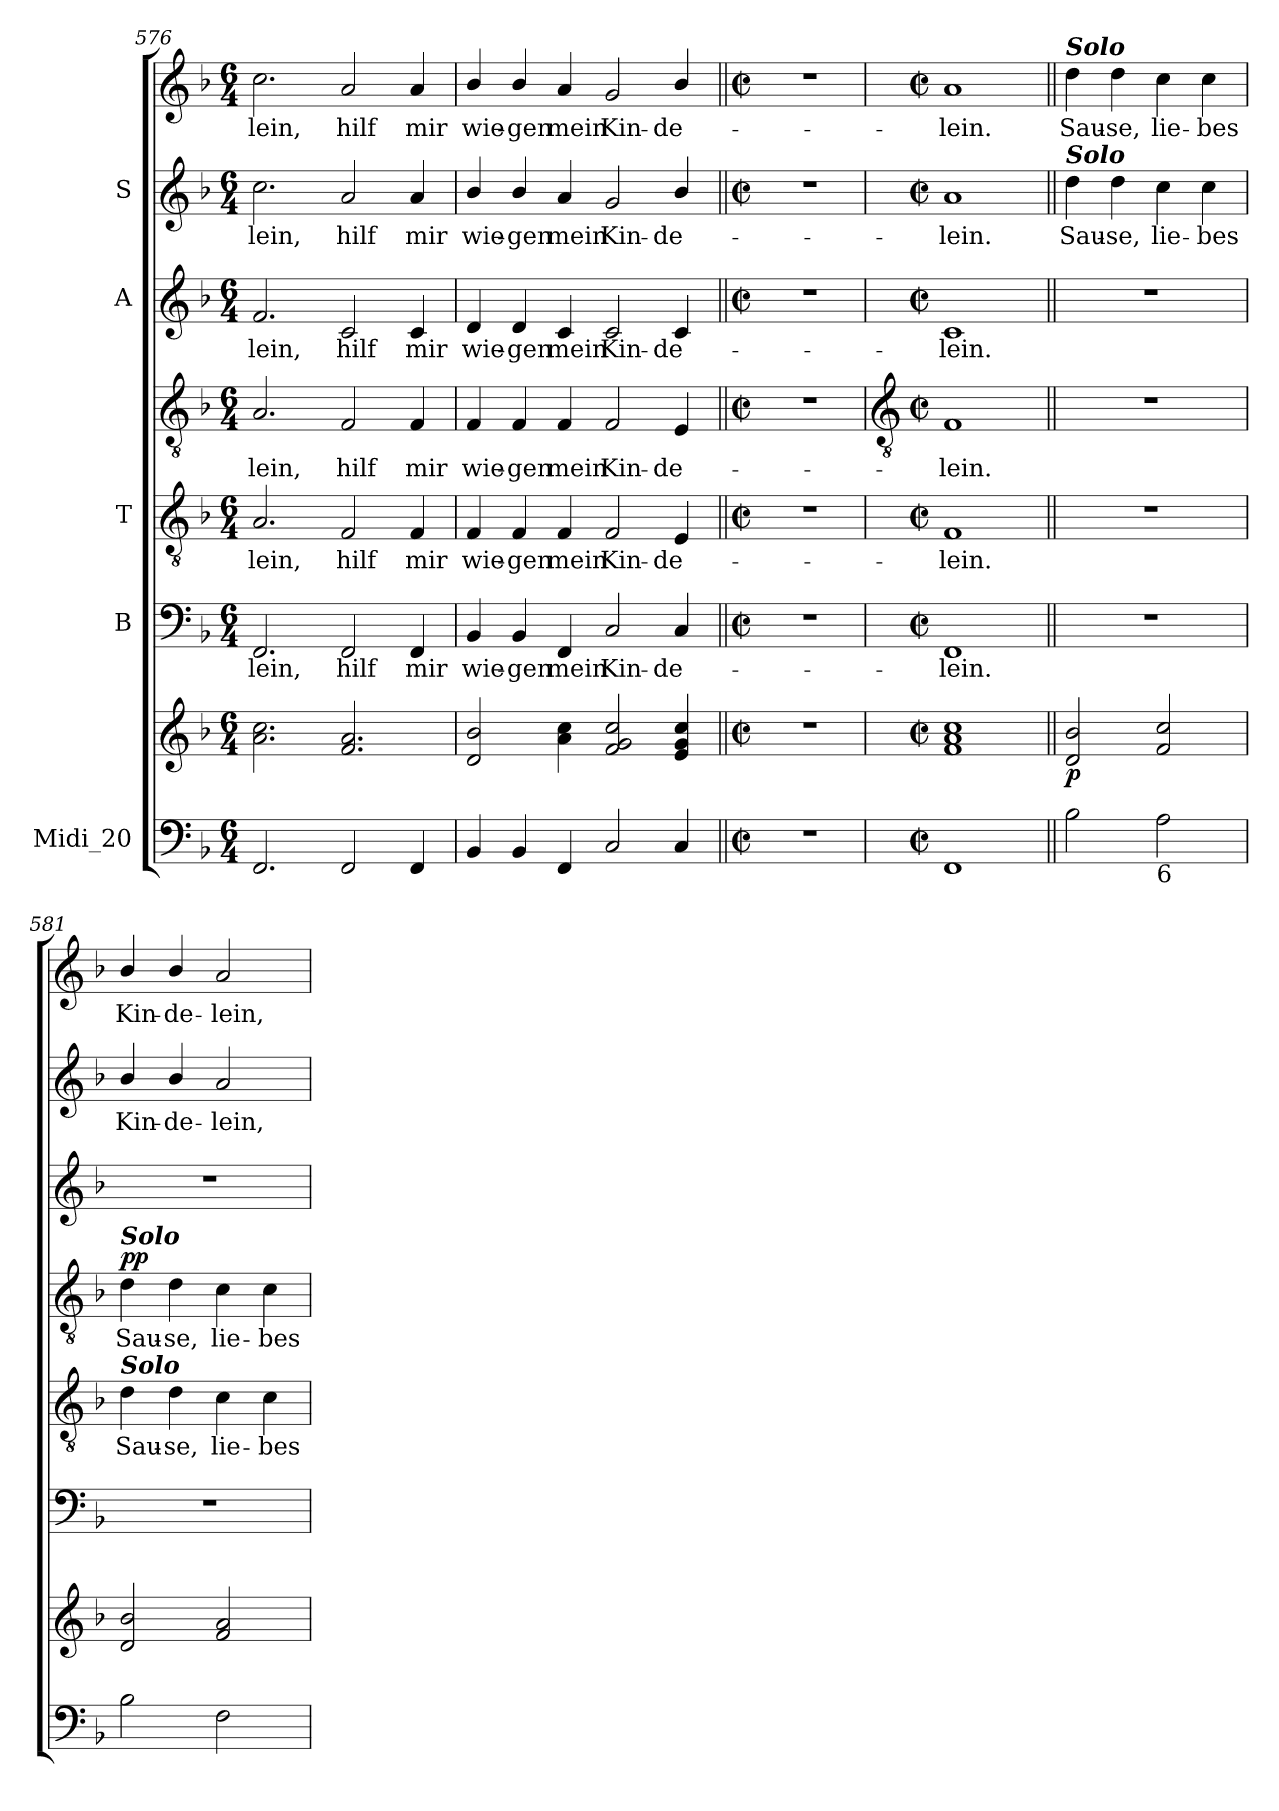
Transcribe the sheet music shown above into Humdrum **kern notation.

**kern	**kern	**dynam	**kern	**text	**kern	**text	**kern	**text	**dynam	**kern	**text	**kern	**text	**kern	**text
*part5	*part5	*part5	*part4	*part4	*part3	*part3	*part3	*part3	*part3	*part2	*part2	*part1	*part1	*part1	*part1
*staff8	*staff7	*staff7/8	*staff6	*staff6	*staff5	*staff5	*staff4	*staff4	*staff4/5	*staff3	*staff3	*staff2	*staff2	*staff1	*staff1
*I"Midi_20	*	*	*I"B	*	*I"T	*	*	*	*	*I"A	*	*I"S	*	*	*
*clefF4	*clefG2	*	*clefF4	*	*clefGv2	*	*clefGv2	*	*	*clefG2	*	*clefG2	*	*clefG2	*
*k[b-]	*k[b-]	*	*k[b-]	*	*k[b-]	*	*k[b-]	*	*	*k[b-]	*	*k[b-]	*	*k[b-]	*
*F:	*F:	*	*F:	*	*F:	*	*F:	*	*	*F:	*	*F:	*	*F:	*
*M6/4	*M6/4	*	*M6/4	*	*M6/4	*	*M6/4	*	*	*M6/4	*	*M6/4	*	*M6/4	*
=576	=576	=576	=576	=576	=576	=576	=576	=576	=576	=576	=576	=576	=576	=576	=576
!	!	!	!	!LO:LY:b	!	!LO:LY:b	!	!LO:LY:b	!	!	!LO:LY:b	!	!LO:LY:b	!	!LO:LY:b
2.FF	2.a 2.cc	.	2.FF	-lein,	2.A	-lein,	2.A	-lein,	.	2.f	-lein,	2.cc	-lein,	2.cc	-lein,
!	!	!	!	!LO:LY:b	!	!LO:LY:b	!	!LO:LY:b	!	!	!LO:LY:b	!	!LO:LY:b	!	!LO:LY:b
2FF	2.f 2.a	.	2FF	hilf	2F	hilf	2F	hilf	.	2c	hilf	2a	hilf	2a	hilf
!	!	!	!	!LO:LY:b	!	!LO:LY:b	!	!LO:LY:b	!	!	!LO:LY:b	!	!LO:LY:b	!	!LO:LY:b
4FF	.	.	4FF	mir	4F	mir	4F	mir	.	4c	mir	4a	mir	4a	mir
=577	=577	=577	=577	=577	=577	=577	=577	=577	=577	=577	=577	=577	=577	=577	=577
!	!	!	!	!LO:LY:b	!	!LO:LY:b	!	!LO:LY:b	!	!	!LO:LY:b	!	!LO:LY:b	!	!LO:LY:b
4BB-	2d 2b-	.	4BB-	wie-	4F	wie-	4F	wie-	.	4d	wie-	4b-/	wie-	4b-/	wie-
!	!	!	!	!LO:LY:b	!	!LO:LY:b	!	!LO:LY:b	!	!	!LO:LY:b	!	!LO:LY:b	!	!LO:LY:b
4BB-	.	.	4BB-	-gen	4F	-gen	4F	-gen	.	4d	-gen	4b-/	-gen	4b-/	-gen
!	!	!	!	!LO:LY:b	!	!LO:LY:b	!	!LO:LY:b	!	!	!LO:LY:b	!	!LO:LY:b	!	!LO:LY:b
4FF	4a 4cc	.	4FF	mein	4F	mein	4F	mein	.	4c	mein	4a	mein	4a	mein
!	!	!	!	!LO:LY:b	!	!LO:LY:b	!	!LO:LY:b	!	!	!LO:LY:b	!	!LO:LY:b	!	!LO:LY:b
2C	2f 2g 2cc	.	2C	Kin-	2F	Kin-	2F	Kin-	.	2c	Kin-	2g	Kin-	2g	Kin-
!	!	!	!	!LO:LY:b	!	!LO:LY:b	!	!LO:LY:b	!	!	!LO:LY:b	!	!LO:LY:b	!	!LO:LY:b
4C	4e 4g 4cc	.	4C	-de-	4E	-de-	4E	-de-	.	4c	-de-	4b-/	-de-	4b-/	-de-
=578||	=578||	=578||	=578||	=578||	=578||	=578||	=578||	=578||	=578||	=578||	=578||	=578||	=578||	=578||	=578||
*M2/2	*M2/2	*	*M2/2	*	*M2/2	*	*M2/2	*	*	*M2/2	*	*M2/2	*	*M2/2	*
*met(c|)	*met(c|)	*	*met(c|)	*	*met(c|)	*	*met(c|)	*	*	*met(c|)	*	*met(c|)	*	*met(c|)	*
1r	1r	.	1r	.	1r	.	1r	.	.	1r	.	1r	.	1r	.
!!LO:LB:g=z
=579	=579	=579	=579	=579	=579	=579	=579	=579	=579	=579	=579	=579	=579	=579	=579
*	*	*	*	*	*	*	*clefGv2	*	*	*	*	*	*	*	*
*M2/2	*M2/2	*	*M2/2	*	*M2/2	*	*M2/2	*	*	*M2/2	*	*M2/2	*	*M2/2	*
*met(c|)	*met(c|)	*	*met(c|)	*	*met(c|)	*	*met(c|)	*	*	*met(c|)	*	*met(c|)	*	*met(c|)	*
!	!	!	!	!LO:LY:b	!	!LO:LY:b	!	!LO:LY:b	!	!	!LO:LY:b	!	!LO:LY:b	!	!LO:LY:b
1FF	1f 1a 1cc	.	1FF	-lein.	1F	-lein.	1F	-lein.	.	1c	-lein.	1a	-lein.	1a	-lein.
=580||	=580||	=580||	=580||	=580||	=580||	=580||	=580||	=580||	=580||	=580||	=580||	=580||	=580||	=580||	=580||
!	!	!	!	!	!	!	!	!	!	!	!	!	!	!LO:TX:a:Bi:t=Solo	!
!	!	!	!	!	!	!	!	!	!	!	!	!LO:TX:a:Bi:t=Solo	!	!	!
!	!	!LO:DY:b	!	!	!	!	!	!	!	!	!	!	!LO:LY:b	!	!LO:LY:b
2B-	2d 2b-	p	1r	.	1r	.	1r	.	.	1r	.	4dd	Sau-	4dd	Sau-
!	!	!	!	!	!	!	!	!	!	!	!	!	!LO:LY:b	!	!LO:LY:b
.	.	.	.	.	.	.	.	.	.	.	.	4dd	-se,	4dd	-se,
!LO:TX:b:t=6	!	!	!	!	!	!	!	!	!	!	!	!	!	!	!
!	!	!	!	!	!	!	!	!	!	!	!	!	!LO:LY:b	!	!LO:LY:b
2A	2f 2cc	.	.	.	.	.	.	.	.	.	.	4cc	lie-	4cc	lie-
!	!	!	!	!	!	!	!	!	!	!	!	!	!LO:LY:b	!	!LO:LY:b
.	.	.	.	.	.	.	.	.	.	.	.	4cc	-bes	4cc	-bes
=581	=581	=581	=581	=581	=581	=581	=581	=581	=581	=581	=581	=581	=581	=581	=581
!	!	!	!	!	!	!	!LO:TX:a:Bi:t=Solo	!	!	!	!	!	!	!	!
!	!	!	!	!	!LO:TX:a:Bi:t=Solo	!	!	!	!	!	!	!	!	!	!
!	!	!	!	!	!	!LO:LY:b	!	!LO:LY:b	!LO:DY:b=2	!	!	!	!LO:LY:b	!	!LO:LY:b
!	!	!	!	!	!	!	!	!	!LO:DY:n=1:b	!	!	!	!	!	!
2B-	2d 2b-	.	1r	.	4d	Sau-	4d	Sau-	p p	1r	.	4b-/	Kin-	4b-/	Kin-
!	!	!	!	!	!	!LO:LY:b	!	!LO:LY:b	!	!	!	!	!LO:LY:b	!	!LO:LY:b
.	.	.	.	.	4d	-se,	4d	-se,	.	.	.	4b-/	-de-	4b-/	-de-
!	!	!	!	!	!	!LO:LY:b	!	!LO:LY:b	!	!	!	!	!LO:LY:b	!	!LO:LY:b
2F	2f 2a	.	.	.	4c	lie-	4c	lie-	.	.	.	2a	-lein,	2a	-lein,
!	!	!	!	!	!	!LO:LY:b	!	!LO:LY:b	!	!	!	!	!	!	!
.	.	.	.	.	4c	-bes	4c	-bes	.	.	.	.	.	.	.
=	=	=	=	=	=	=	=	=	=	=	=	=	=	=	=
*-	*-	*-	*-	*-	*-	*-	*-	*-	*-	*-	*-	*-	*-	*-	*-
